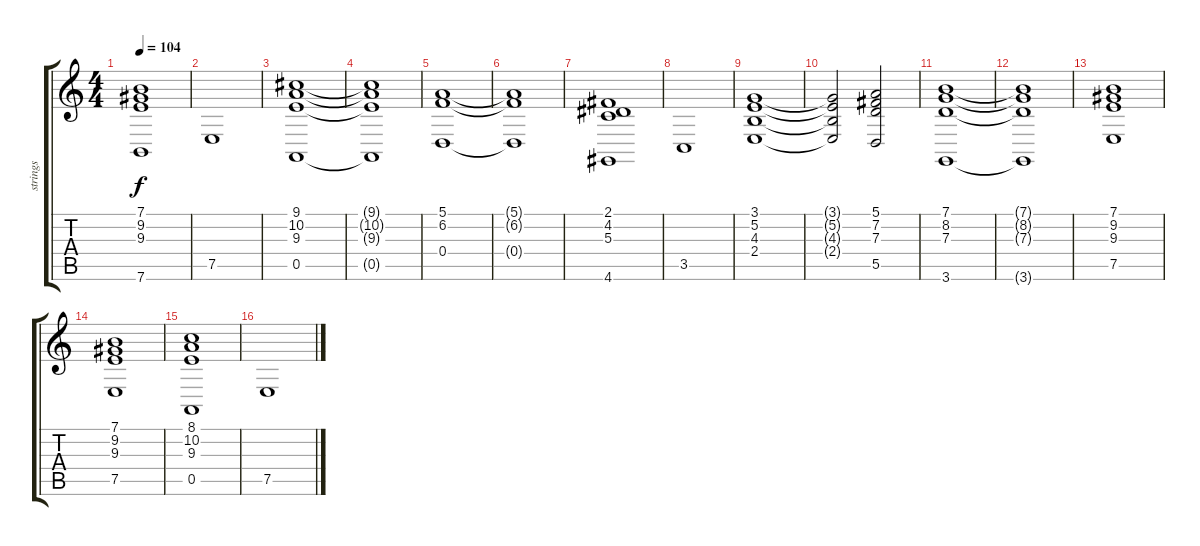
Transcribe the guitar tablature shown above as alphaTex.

\track ("strings" "strings") {instrument stringensemble1}
\staff {score tabs}
\tuning (E4 B3 G3 D3 A2 E2) {hide}
\ts (4 4)
\tempo 104
\clef g2
\ks c
(7.1 9.2 9.3 7.6).1{dy f} |
7.5.1 |
(9.1 10.2 9.3 0.5).1 |
(9.1{t} 10.2{t} 9.3{t} 0.5{t}).1 |
(5.1 6.2 0.4).1 |
(5.1{t} 6.2{t} 0.4{t}).1 |
(2.1 4.2 5.3 4.6).1 |
3.5.1 |
(3.1 5.2 4.3 2.4).1 |
(3.1{t} 5.2{t} 4.3{t} 2.4{t}).2 (5.1 7.2 7.3 5.5).2 |
(7.1 8.2 7.3 3.6).1 |
(7.1{t} 8.2{t} 7.3{t} 3.6{t}).1 |
(7.1 9.2 9.3 7.5).1 |
(7.1 9.2 9.3 7.5).1 |
(8.1 10.2 9.3 0.5).1 |
7.5.1
